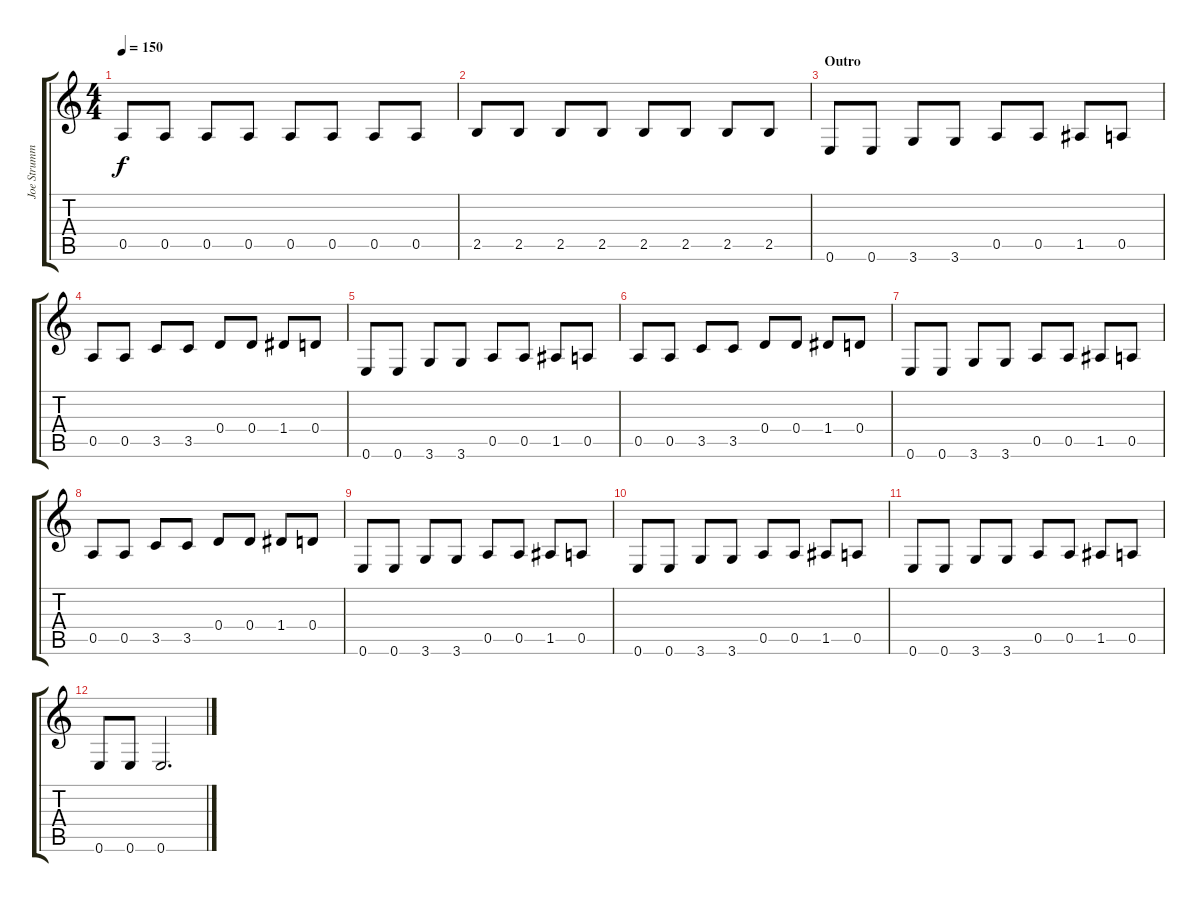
\track ("Joe Strummer - Rhythm Guitar" "Joe Strumm") {instrument electricguitarmuted}
\staff {score tabs}
\tuning (E4 B3 G3 D3 A2 E2) {hide}
\ts (4 4)
\tempo 150
\clef g2
\ks c
0.5.8{dy f} 0.5.8 0.5.8 0.5.8 0.5.8 0.5.8 0.5.8 0.5.8 |
2.5.8 2.5.8 2.5.8 2.5.8 2.5.8 2.5.8 2.5.8 2.5.8 |
\section ("" "Outro")
0.6.8{instrument electricguitarmuted} 0.6.8 3.6.8 3.6.8 0.5.8 0.5.8 1.5.8 0.5.8 |
0.5.8 0.5.8 3.5.8 3.5.8 0.4.8 0.4.8 1.4.8 0.4.8 |
0.6.8 0.6.8 3.6.8 3.6.8 0.5.8 0.5.8 1.5.8 0.5.8 |
0.5.8 0.5.8 3.5.8 3.5.8 0.4.8 0.4.8 1.4.8 0.4.8 |
0.6.8 0.6.8 3.6.8 3.6.8 0.5.8 0.5.8 1.5.8 0.5.8 |
0.5.8 0.5.8 3.5.8 3.5.8 0.4.8 0.4.8 1.4.8 0.4.8 |
0.6.8 0.6.8 3.6.8 3.6.8 0.5.8 0.5.8 1.5.8 0.5.8 |
0.6.8 0.6.8 3.6.8 3.6.8 0.5.8 0.5.8 1.5.8 0.5.8 |
0.6.8 0.6.8 3.6.8 3.6.8 0.5.8 0.5.8 1.5.8 0.5.8 |
0.6.8 0.6.8 0.6.2{d}
